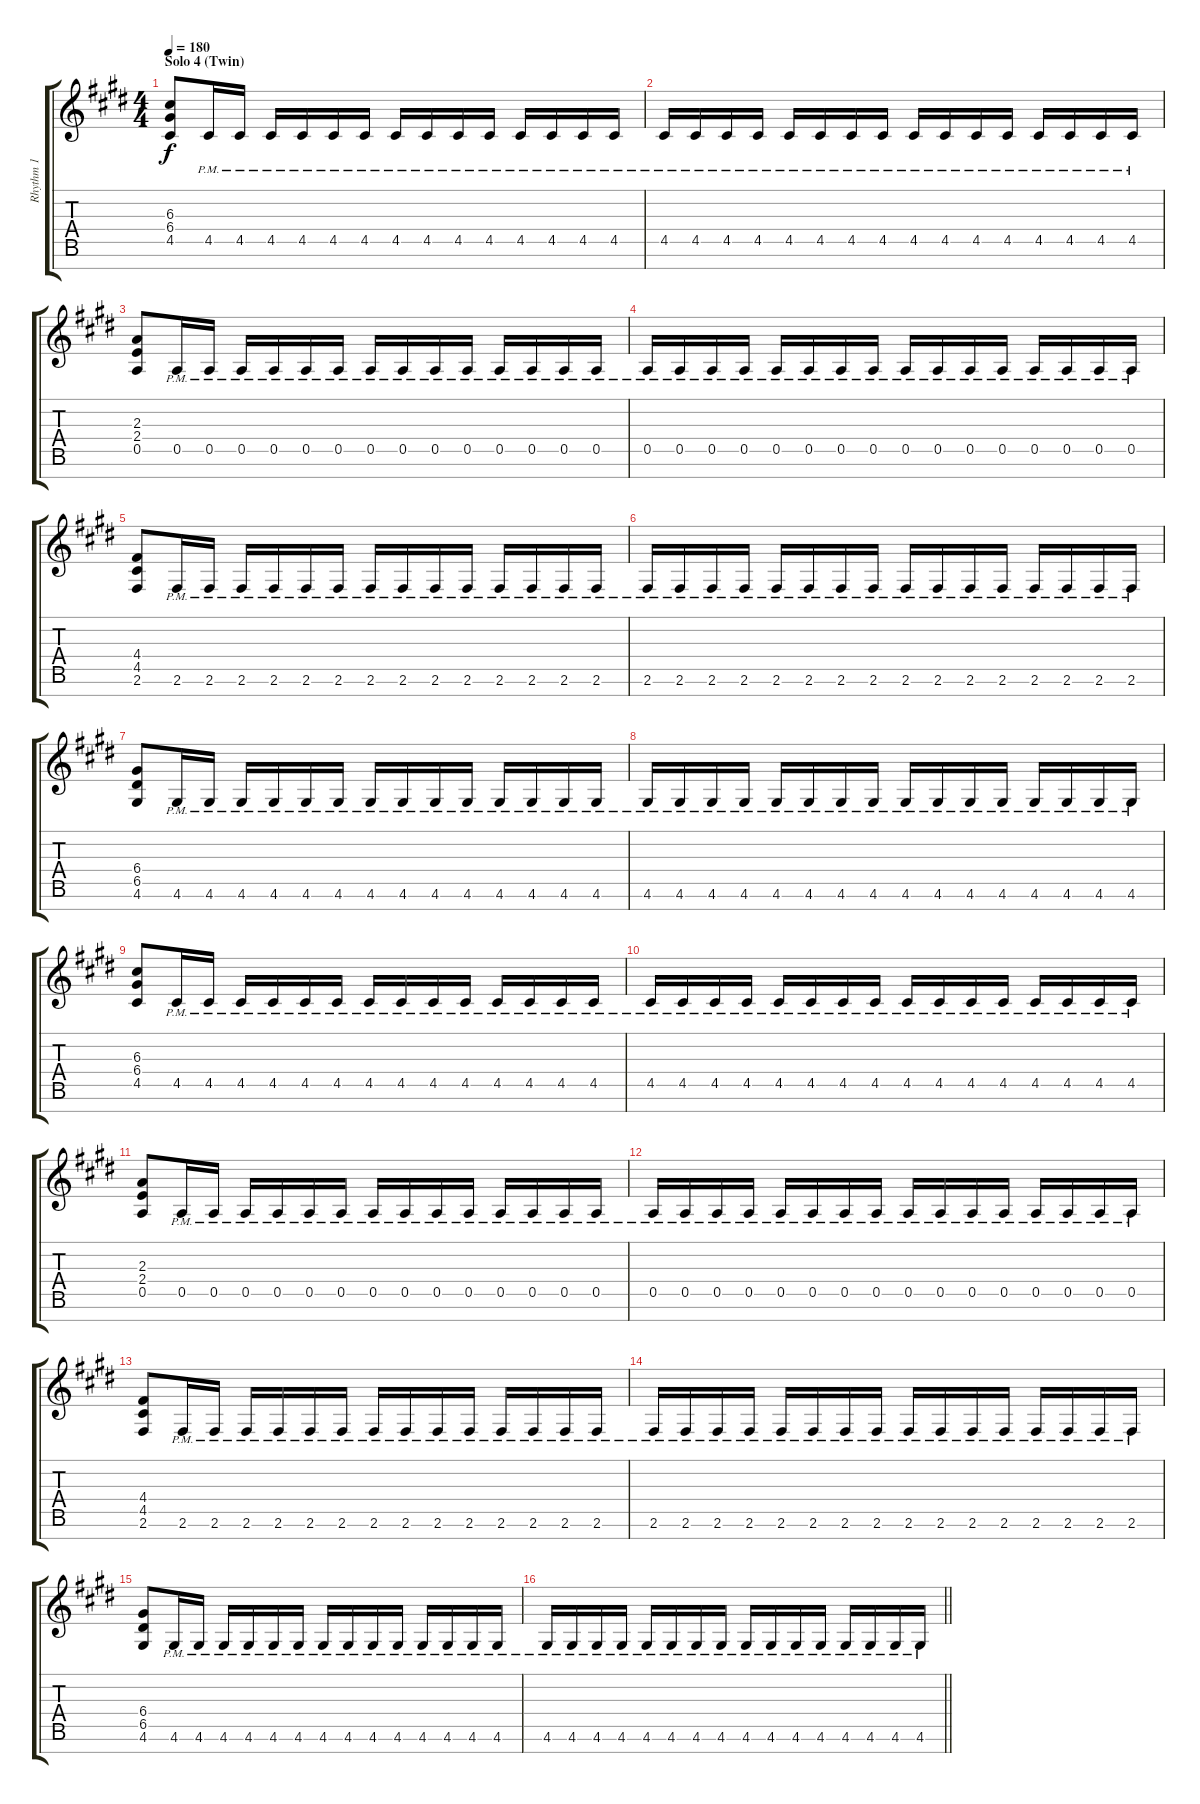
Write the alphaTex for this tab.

\track ("Rhythm 1" "Rhythm 1") {instrument distortionguitar}
\staff {score tabs}
\tuning (E4 B3 G3 D3 A2 E2 B1) {hide}
\ts (4 4)
\section ("" "Solo 4 (Twin)")
\tempo 180
\clef g2
\ks c#minor
(6.3 6.4 4.5).8{dy f} 4.5{pm}.16 4.5{pm}.16 4.5{pm}.16 4.5{pm}.16 4.5{pm}.16 4.5{pm}.16 4.5{pm}.16 4.5{pm}.16 4.5{pm}.16 4.5{pm}.16 4.5{pm}.16 4.5{pm}.16 4.5{pm}.16 4.5{pm}.16 |
4.5{pm}.16 4.5{pm}.16 4.5{pm}.16 4.5{pm}.16 4.5{pm}.16 4.5{pm}.16 4.5{pm}.16 4.5{pm}.16 4.5{pm}.16 4.5{pm}.16 4.5{pm}.16 4.5{pm}.16 4.5{pm}.16 4.5{pm}.16 4.5{pm}.16 4.5{pm}.16 |
(2.3 2.4 0.5).8 0.5{pm}.16 0.5{pm}.16 0.5{pm}.16 0.5{pm}.16 0.5{pm}.16 0.5{pm}.16 0.5{pm}.16 0.5{pm}.16 0.5{pm}.16 0.5{pm}.16 0.5{pm}.16 0.5{pm}.16 0.5{pm}.16 0.5{pm}.16 |
0.5{pm}.16 0.5{pm}.16 0.5{pm}.16 0.5{pm}.16 0.5{pm}.16 0.5{pm}.16 0.5{pm}.16 0.5{pm}.16 0.5{pm}.16 0.5{pm}.16 0.5{pm}.16 0.5{pm}.16 0.5{pm}.16 0.5{pm}.16 0.5{pm}.16 0.5{pm}.16 |
(4.4 4.5 2.6).8 2.6{pm}.16 2.6{pm}.16 2.6{pm}.16 2.6{pm}.16 2.6{pm}.16 2.6{pm}.16 2.6{pm}.16 2.6{pm}.16 2.6{pm}.16 2.6{pm}.16 2.6{pm}.16 2.6{pm}.16 2.6{pm}.16 2.6{pm}.16 |
2.6{pm}.16 2.6{pm}.16 2.6{pm}.16 2.6{pm}.16 2.6{pm}.16 2.6{pm}.16 2.6{pm}.16 2.6{pm}.16 2.6{pm}.16 2.6{pm}.16 2.6{pm}.16 2.6{pm}.16 2.6{pm}.16 2.6{pm}.16 2.6{pm}.16 2.6{pm}.16 |
(6.4 6.5 4.6).8 4.6{pm}.16 4.6{pm}.16 4.6{pm}.16 4.6{pm}.16 4.6{pm}.16 4.6{pm}.16 4.6{pm}.16 4.6{pm}.16 4.6{pm}.16 4.6{pm}.16 4.6{pm}.16 4.6{pm}.16 4.6{pm}.16 4.6{pm}.16 |
4.6{pm}.16 4.6{pm}.16 4.6{pm}.16 4.6{pm}.16 4.6{pm}.16 4.6{pm}.16 4.6{pm}.16 4.6{pm}.16 4.6{pm}.16 4.6{pm}.16 4.6{pm}.16 4.6{pm}.16 4.6{pm}.16 4.6{pm}.16 4.6{pm}.16 4.6{pm}.16 |
(6.3 6.4 4.5).8 4.5{pm}.16 4.5{pm}.16 4.5{pm}.16 4.5{pm}.16 4.5{pm}.16 4.5{pm}.16 4.5{pm}.16 4.5{pm}.16 4.5{pm}.16 4.5{pm}.16 4.5{pm}.16 4.5{pm}.16 4.5{pm}.16 4.5{pm}.16 |
4.5{pm}.16 4.5{pm}.16 4.5{pm}.16 4.5{pm}.16 4.5{pm}.16 4.5{pm}.16 4.5{pm}.16 4.5{pm}.16 4.5{pm}.16 4.5{pm}.16 4.5{pm}.16 4.5{pm}.16 4.5{pm}.16 4.5{pm}.16 4.5{pm}.16 4.5{pm}.16 |
(2.3 2.4 0.5).8 0.5{pm}.16 0.5{pm}.16 0.5{pm}.16 0.5{pm}.16 0.5{pm}.16 0.5{pm}.16 0.5{pm}.16 0.5{pm}.16 0.5{pm}.16 0.5{pm}.16 0.5{pm}.16 0.5{pm}.16 0.5{pm}.16 0.5{pm}.16 |
0.5{pm}.16 0.5{pm}.16 0.5{pm}.16 0.5{pm}.16 0.5{pm}.16 0.5{pm}.16 0.5{pm}.16 0.5{pm}.16 0.5{pm}.16 0.5{pm}.16 0.5{pm}.16 0.5{pm}.16 0.5{pm}.16 0.5{pm}.16 0.5{pm}.16 0.5{pm}.16 |
(4.4 4.5 2.6).8 2.6{pm}.16 2.6{pm}.16 2.6{pm}.16 2.6{pm}.16 2.6{pm}.16 2.6{pm}.16 2.6{pm}.16 2.6{pm}.16 2.6{pm}.16 2.6{pm}.16 2.6{pm}.16 2.6{pm}.16 2.6{pm}.16 2.6{pm}.16 |
2.6{pm}.16 2.6{pm}.16 2.6{pm}.16 2.6{pm}.16 2.6{pm}.16 2.6{pm}.16 2.6{pm}.16 2.6{pm}.16 2.6{pm}.16 2.6{pm}.16 2.6{pm}.16 2.6{pm}.16 2.6{pm}.16 2.6{pm}.16 2.6{pm}.16 2.6{pm}.16 |
(6.4 6.5 4.6).8 4.6{pm}.16 4.6{pm}.16 4.6{pm}.16 4.6{pm}.16 4.6{pm}.16 4.6{pm}.16 4.6{pm}.16 4.6{pm}.16 4.6{pm}.16 4.6{pm}.16 4.6{pm}.16 4.6{pm}.16 4.6{pm}.16 4.6{pm}.16 |
\barLineRight lightlight
4.6{pm}.16 4.6{pm}.16 4.6{pm}.16 4.6{pm}.16 4.6{pm}.16 4.6{pm}.16 4.6{pm}.16 4.6{pm}.16 4.6{pm}.16 4.6{pm}.16 4.6{pm}.16 4.6{pm}.16 4.6{pm}.16 4.6{pm}.16 4.6{pm}.16 4.6{pm}.16
